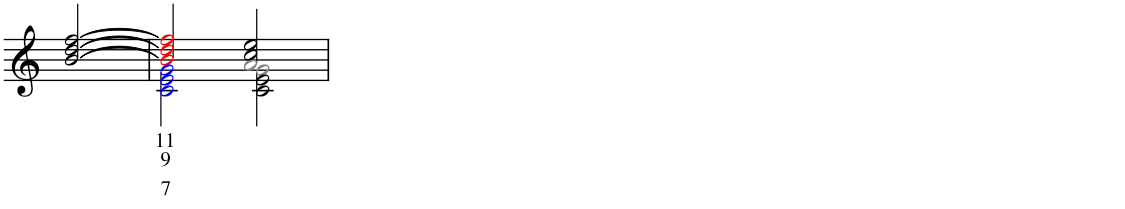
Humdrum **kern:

**kern
*part1
*staff1
*I"Midi_1
!!LO:PB:g=z
*clefG2
*k[]
*M4/4
*met(c)
=9
*^
[2b/ [2dd/ [2ff/	2ryy
=10	=10
!LO:TX:b:t=11	!
!LO:TX:b:t=9	!
!LO:TX:b:t=7	!
2bi/] 2ddi/] 2ffi/]	2cj\ 2ej\ 2gj\
2aZ/ 2cc/ 2ee/	2c\ 2e\ 2gZ\
*v	*v
=
*-
